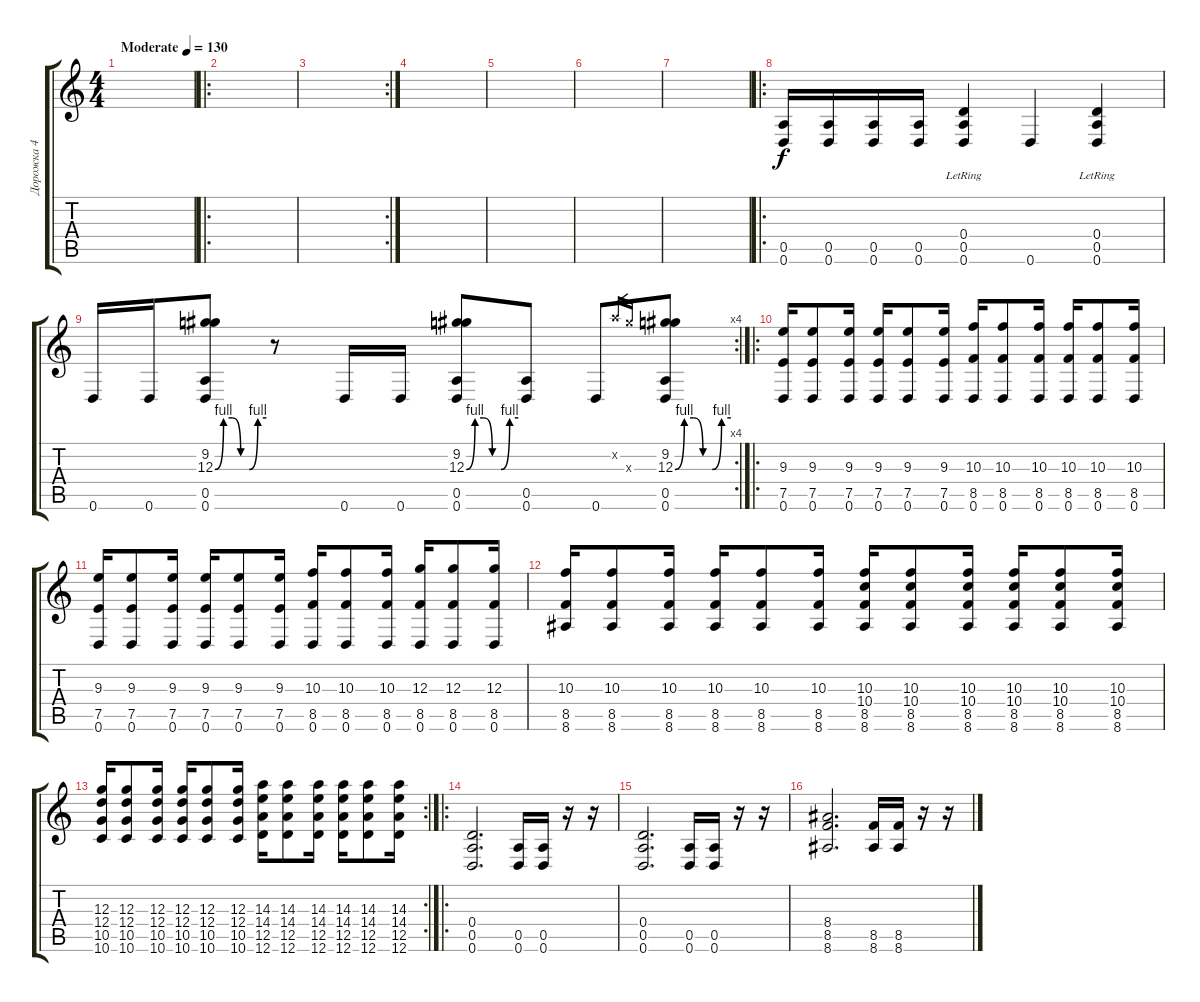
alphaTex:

\track ("Дорожка 4" "Дорожка 4") {instrument overdrivenguitar}
\staff {score tabs}
\tuning (E4 B3 G3 D3 A2 D2) {hide}
\ts (4 4)
\tempo (130 "Moderate")
\clef g2
\ks c
|
\ro
|
\rc 2
|
|
|
|
|
\ro
(0.5 0.6).16 (0.5 0.6).16 (0.5 0.6).16 (0.5 0.6).16 (0.4{lr} 0.5{lr} 0.6{lr}).4 0.6.4 (0.4{lr} 0.5{lr} 0.6).4 |
\rc 4
0.6.16 0.6.16 (9.2 12.3{be (custom 0 0 10 4 20 4 30 0 40 0 50 4 60 4)} 0.5 0.6).8 r.8 0.6.16 0.6.16 (9.2 12.3{be (custom 0 0 10 4 20 4 30 0 40 0 50 4 60 4)} 0.5 0.6).8 (0.5 0.6).8 0.6.8 10.2{x}.16{gr} 12.3{x}.16{gr} (9.2 12.3{be (custom 0 0 10 4 20 4 30 0 40 0 50 4 60 4)} 0.5 0.6).8 |
\ro
(9.3 7.5 0.6).16 (9.3 7.5 0.6).8 (9.3 7.5 0.6).16 (9.3 7.5 0.6).16 (9.3 7.5 0.6).8 (9.3 7.5 0.6).16 (10.3 8.5 0.6).16 (10.3 8.5 0.6).8 (10.3 8.5 0.6).16 (10.3 8.5 0.6).16 (10.3 8.5 0.6).8 (10.3 8.5 0.6).16 |
(9.3 7.5 0.6).16 (9.3 7.5 0.6).8 (9.3 7.5 0.6).16 (9.3 7.5 0.6).16 (9.3 7.5 0.6).8 (9.3 7.5 0.6).16 (10.3 8.5 0.6).16 (10.3 8.5 0.6).8 (10.3 8.5 0.6).16 (12.3 8.5 0.6).16 (12.3 8.5 0.6).8 (12.3 8.5 0.6).16 |
(10.3 8.5 8.6).16 (10.3 8.5 8.6).8 (10.3 8.5 8.6).16 (10.3 8.5 8.6).16 (10.3 8.5 8.6).8 (10.3 8.5 8.6).16 (10.3 10.4 8.5 8.6).16 (10.3 10.4 8.5 8.6).8 (10.3 10.4 8.5 8.6).16 (10.3 10.4 8.5 8.6).16 (10.3 10.4 8.5 8.6).8 (10.3 10.4 8.5 8.6).16 |
\rc 2
(12.3 12.4 10.5 10.6).16 (12.3 12.4 10.5 10.6).8 (12.3 12.4 10.5 10.6).16 (12.3 12.4 10.5 10.6).16 (12.3 12.4 10.5 10.6).8 (12.3 12.4 10.5 10.6).16 (14.3 14.4 12.5 12.6).16 (14.3 14.4 12.5 12.6).8 (14.3 14.4 12.5 12.6).16 (14.3 14.4 12.5 12.6).16 (14.3 14.4 12.5 12.6).8 (14.3 14.4 12.5 12.6).16 |
\ro
(0.4 0.5 0.6).2{d} (0.5 0.6).16 (0.5 0.6).16 r.16 r.16 |
(0.4 0.5 0.6).2{d} (0.5 0.6).16 (0.5 0.6).16 r.16 r.16 |
(8.4 8.5 8.6).2{d} (8.5 8.6).16 (8.5 8.6).16 r.16 r.16
